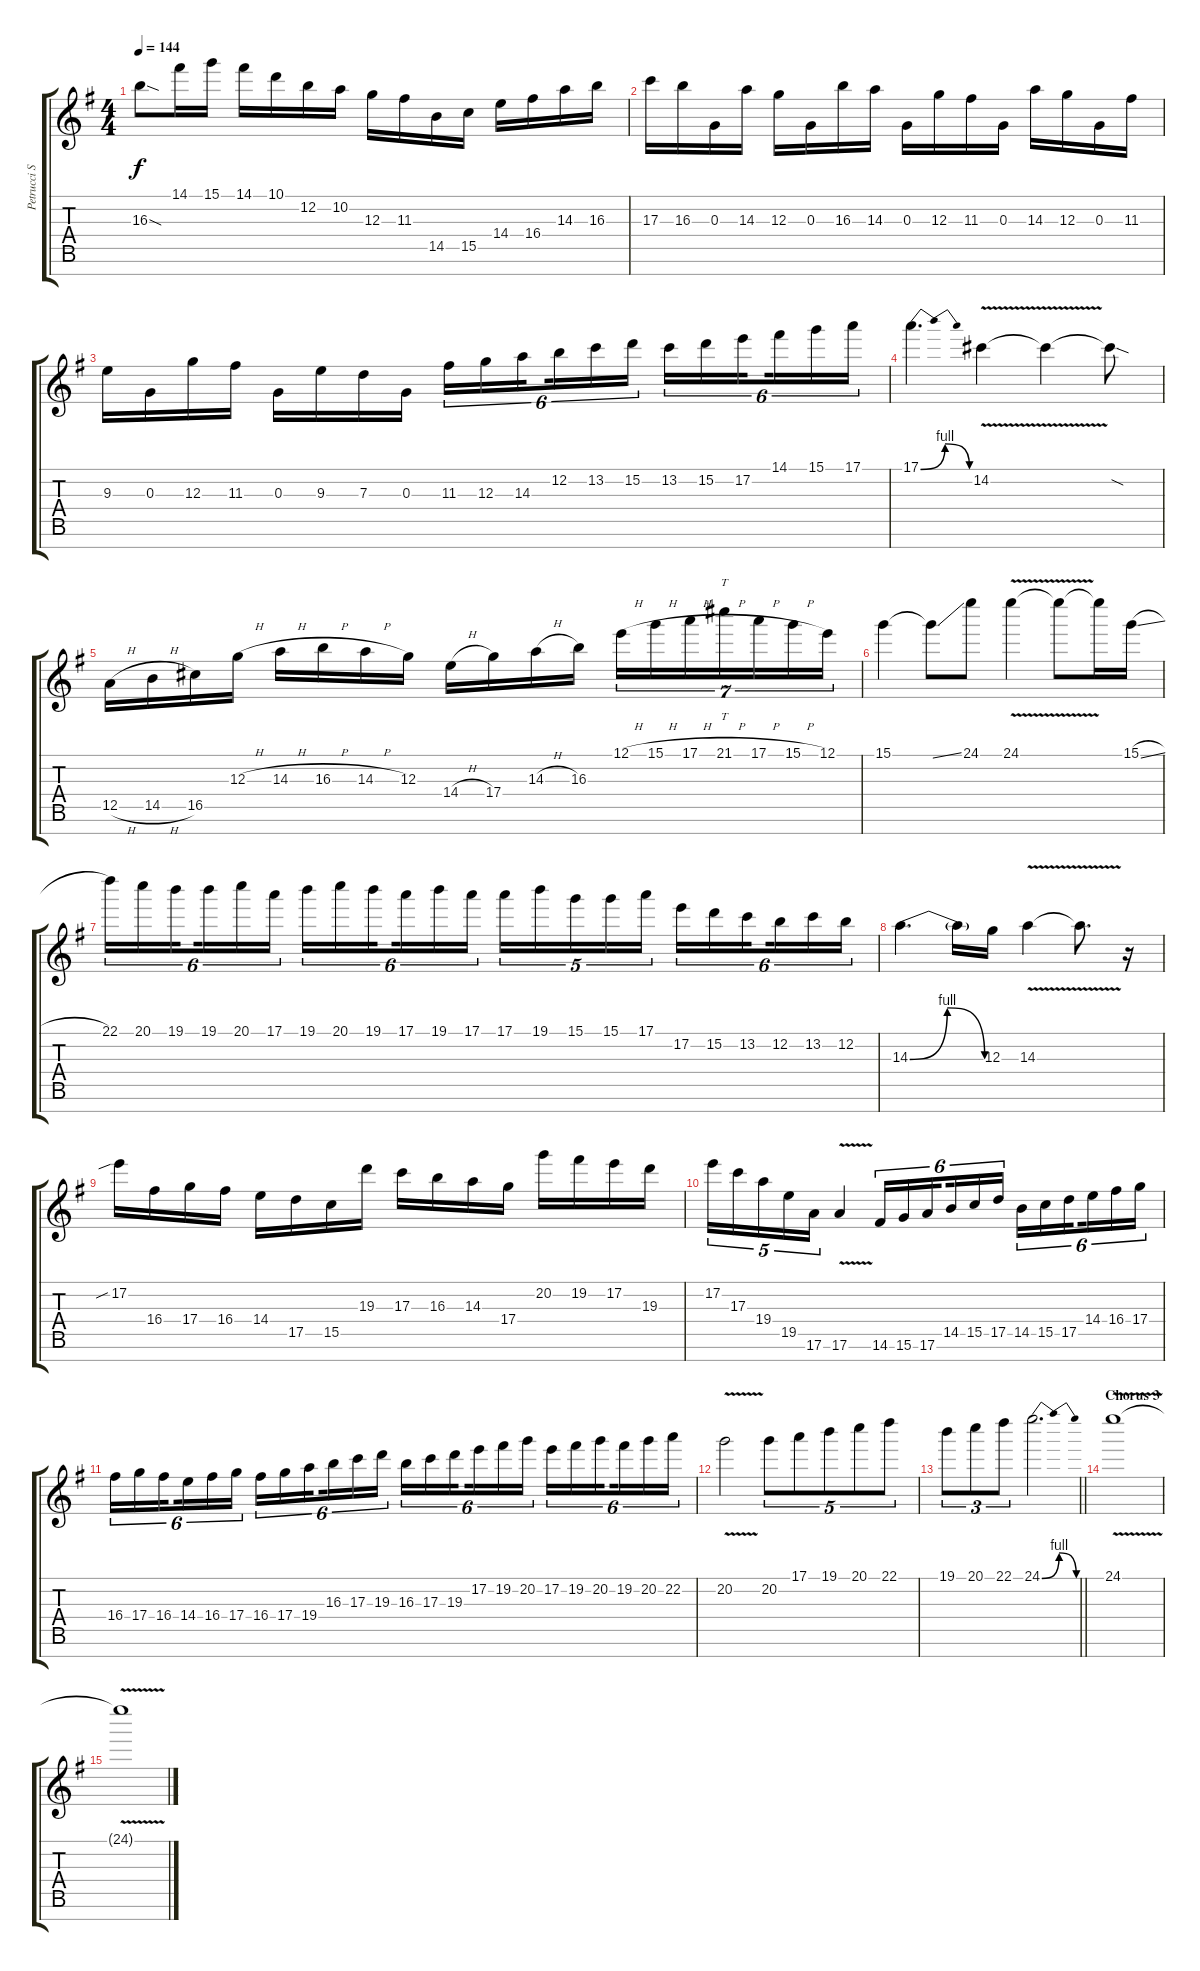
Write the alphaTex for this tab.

\track ("Petrucci Solo" "Petrucci S") {instrument distortionguitar}
\staff {score tabs}
\tuning (E4 B3 G3 D3 A2 E2 B1) {hide}
\ts (4 4)
\tempo 144
\clef g2
\ks eminor
16.3{sod t}.8{dy f} 14.1.16 15.1.16 14.1.16 10.1.16 12.2.16 10.2.16 12.3.16 11.3.16 14.5.16 15.5.16 14.4.16 16.4.16 14.3.16 16.3.16 |
17.3.16 16.3.16 0.3.16 14.3.16 12.3.16 0.3.16 16.3.16 14.3.16 0.3.16 12.3.16 11.3.16 0.3.16 14.3.16 12.3.16 0.3.16 11.3.16 |
9.3.16 0.3.16 12.3.16 11.3.16 0.3.16 9.3.16 7.3.16 0.3.16 11.3.16{tu (6 4)} 12.3.16{tu (6 4)} 14.3.16{tu (6 4) beam splitsecondary} 12.2.16{tu (6 4)} 13.2.16{tu (6 4)} 15.2.16{tu (6 4)} 13.2.16{tu (6 4)} 15.2.16{tu (6 4)} 17.2.16{tu (6 4) beam splitsecondary} 14.1.16{tu (6 4)} 15.1.16{tu (6 4)} 17.1.16{tu (6 4)} |
17.1{be (bendrelease 0 0 32 4 40 4 60 0)}.4{d} 14.2{v}.4 14.2{t}.4 14.2{sod t}.8 |
12.5{h}.16 14.5{h}.16 16.5.16 12.3{h}.16 14.3{h}.16 16.3{h}.16 14.3{h}.16 12.3.16 14.4{h}.16 17.4.16 14.3{h}.16 16.3.16 12.1{h}.16{tu (7 4)} 15.1{h}.16{tu (7 4)} 17.1{h}.16{tu (7 4)} 21.1{h}.16{tt tu (7 4)} 17.1{h}.16{tu (7 4)} 15.1{h}.16{tu (7 4)} 12.1.16{tu (7 4)} |
15.1.4 15.1{ss t}.8 24.1.8 24.1{v}.4 24.1{t}.8 24.1{t}.16 15.1{sl}.16 |
22.1.16{tu (6 4)} 20.1.16{tu (6 4)} 19.1.16{tu (6 4) beam splitsecondary} 19.1.16{tu (6 4)} 20.1.16{tu (6 4)} 17.1.16{tu (6 4)} 19.1.16{tu (6 4)} 20.1.16{tu (6 4)} 19.1.16{tu (6 4) beam splitsecondary} 17.1.16{tu (6 4)} 19.1.16{tu (6 4)} 17.1.16{tu (6 4)} 17.1.16{tu (5 4)} 19.1.16{tu (5 4)} 15.1.16{tu (5 4)} 15.1.16{tu (5 4)} 17.1.16{tu (5 4)} 17.2.16{tu (6 4)} 15.2.16{tu (6 4)} 13.2.16{tu (6 4) beam splitsecondary} 12.2.16{tu (6 4)} 13.2.16{tu (6 4)} 12.2.16{tu (6 4)} |
14.3{be (bendrelease 0 0 15 4 48 4 60 0)}.4{d} 14.3{t}.16 12.3.16 14.3{v}.4 14.3{t}.8{d} r.16 |
17.2{sib}.16 16.4.16 17.4.16 16.4.16 14.4.16 17.5.16 15.5.16 19.3.16 17.3.16 16.3.16 14.3.16 17.4.16 20.2.16 19.2.16 17.2.16 19.3.16 |
17.2.16{tu (5 4)} 17.3.16{tu (5 4)} 19.4.16{tu (5 4)} 19.5.16{tu (5 4)} 17.6.16{tu (5 4)} 17.6{v}.4 14.6.16{tu (6 4)} 15.6.16{tu (6 4)} 17.6.16{tu (6 4) beam splitsecondary} 14.5.16{tu (6 4)} 15.5.16{tu (6 4)} 17.5.16{tu (6 4)} 14.5.16{tu (6 4)} 15.5.16{tu (6 4)} 17.5.16{tu (6 4) beam splitsecondary} 14.4.16{tu (6 4)} 16.4.16{tu (6 4)} 17.4.16{tu (6 4)} |
16.4.16{tu (6 4)} 17.4.16{tu (6 4)} 16.4.16{tu (6 4) beam splitsecondary} 14.4.16{tu (6 4)} 16.4.16{tu (6 4)} 17.4.16{tu (6 4)} 16.4.16{tu (6 4)} 17.4.16{tu (6 4)} 19.4.16{tu (6 4) beam splitsecondary} 16.3.16{tu (6 4)} 17.3.16{tu (6 4)} 19.3.16{tu (6 4)} 16.3.16{tu (6 4)} 17.3.16{tu (6 4)} 19.3.16{tu (6 4) beam splitsecondary} 17.2.16{tu (6 4)} 19.2.16{tu (6 4)} 20.2.16{tu (6 4)} 17.2.16{tu (6 4)} 19.2.16{tu (6 4)} 20.2.16{tu (6 4) beam splitsecondary} 19.2.16{tu (6 4)} 20.2.16{tu (6 4)} 22.2.16{tu (6 4)} |
20.2{v}.2 20.2.8{tu (5 4)} 17.1.8{tu (5 4)} 19.1.8{tu (5 4)} 20.1.8{tu (5 4)} 22.1.8{tu (5 4)} |
\barLineRight lightlight
19.1.8{tu (3 2)} 20.1.8{tu (3 2)} 22.1.8{tu (3 2)} 24.1{be (bendrelease 0 0 15 4 37 4 60 0)}.2{d} |
\section ("" "Chorus 3")
24.1{v}.1 |
24.1{t}.1{volume 5}
